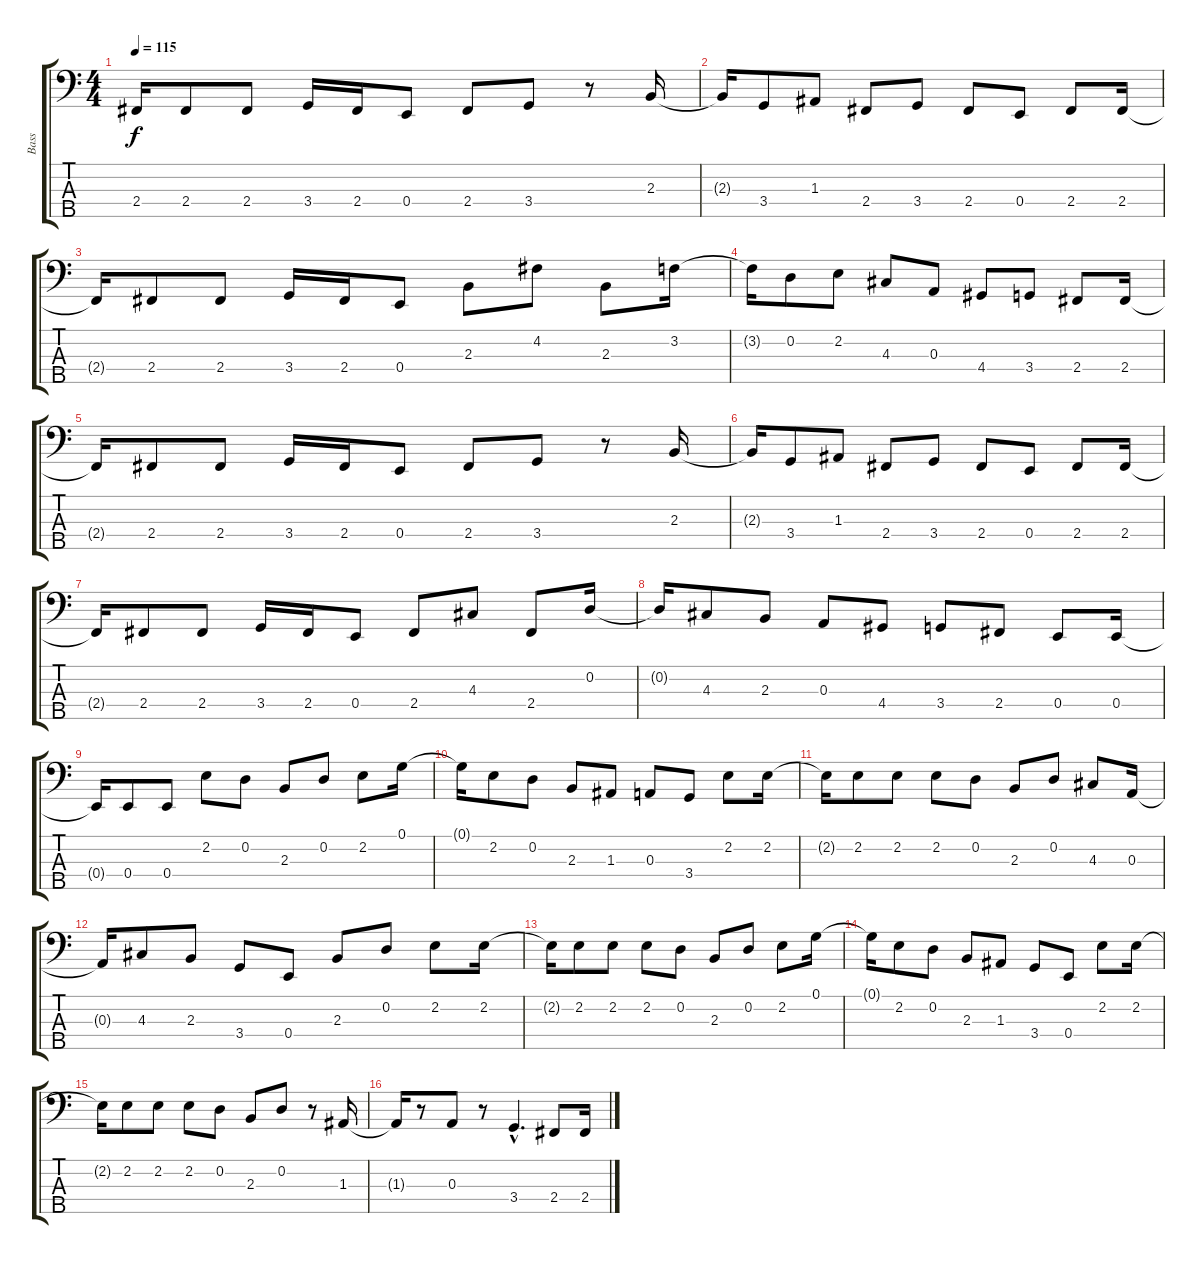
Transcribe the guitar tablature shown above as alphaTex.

\track ("Bass" "Bass") {instrument electricbassfinger}
\staff {score tabs}
\tuning (G2 D2 A1 E1 B0) {hide}
\ts (4 4)
\tempo 115
\clef f4
\ks c
2.4{t}.16{dy f} 2.4.8 2.4.8 3.4.16 2.4.16 0.4.8 2.4.8 3.4.8 r.8 2.3.16 |
2.3{t}.16 3.4.8 1.3.8 2.4.8 3.4.8 2.4.8 0.4.8 2.4.8 2.4.16 |
2.4{t}.16 2.4.8 2.4.8 3.4.16 2.4.16 0.4.8 2.3.8 4.2.8 2.3.8 3.2.16 |
3.2{t}.16 0.2.8 2.2.8 4.3.8 0.3.8 4.4.8 3.4.8 2.4.8 2.4.16 |
2.4{t}.16 2.4.8 2.4.8 3.4.16 2.4.16 0.4.8 2.4.8 3.4.8 r.8 2.3.16 |
2.3{t}.16 3.4.8 1.3.8 2.4.8 3.4.8 2.4.8 0.4.8 2.4.8 2.4.16 |
2.4{t}.16 2.4.8 2.4.8 3.4.16 2.4.16 0.4.8 2.4.8 4.3.8 2.4.8 0.2.16 |
0.2{t}.16 4.3.8 2.3.8 0.3.8 4.4.8 3.4.8 2.4.8 0.4.8 0.4.16 |
0.4{t}.16 0.4.8 0.4.8 2.2.8 0.2.8 2.3.8 0.2.8 2.2.8 0.1.16 |
0.1{t}.16 2.2.8 0.2.8 2.3.8 1.3.8 0.3.8 3.4.8 2.2.8 2.2.16 |
2.2{t}.16 2.2.8 2.2.8 2.2.8 0.2.8 2.3.8 0.2.8 4.3.8 0.3.16 |
0.3{t}.16 4.3.8 2.3.8 3.4.8 0.4.8 2.3.8 0.2.8 2.2.8 2.2.16 |
2.2{t}.16 2.2.8 2.2.8 2.2.8 0.2.8 2.3.8 0.2.8 2.2.8 0.1.16 |
0.1{t}.16 2.2.8 0.2.8 2.3.8 1.3.8 3.4.8 0.4.8 2.2.8 2.2.16 |
2.2{t}.16 2.2.8 2.2.8 2.2.8 0.2.8 2.3.8 0.2.8 r.8 1.3.16 |
1.3{t}.16 r.8 0.3.8 r.8 3.4{hac}.4{d} 2.4.8 2.4.16
